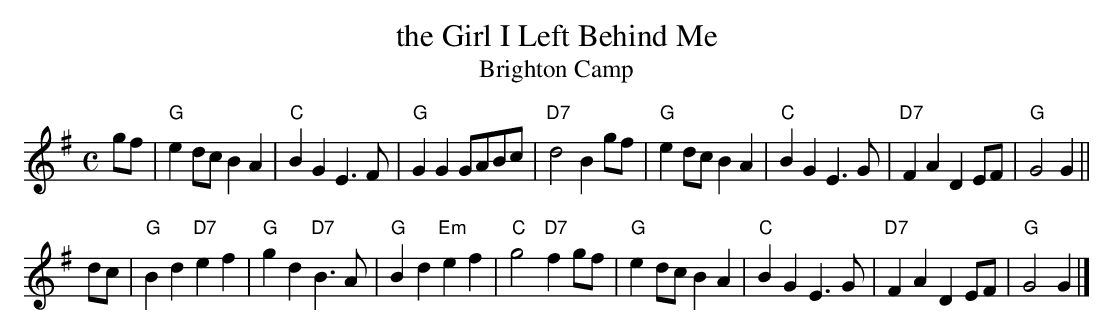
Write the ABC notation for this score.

X:1
T: the Girl I Left Behind Me
T: Brighton Camp
M: C
L: 1/4
K: G
g/f/ \
| "G"ed/c/ BA | "C"BG E>F | "G"GG G/A/B/c/ | "D7"d2 Bg/f/ \
|  "G"ed/c/ BA | "C"BG E>G | "D7"FA DE/F/ | "G"G2 G ||
d/c/ \
| "G"Bd "D7"ef | "G"gd "D7"B>A | "G"Bd "Em"ef | "C"g2 "D7"fg/f/ \
|  "G"ed/c/ BA | "C"BG E>G | "D7"FA DE/F/ | "G"G2 G |]
